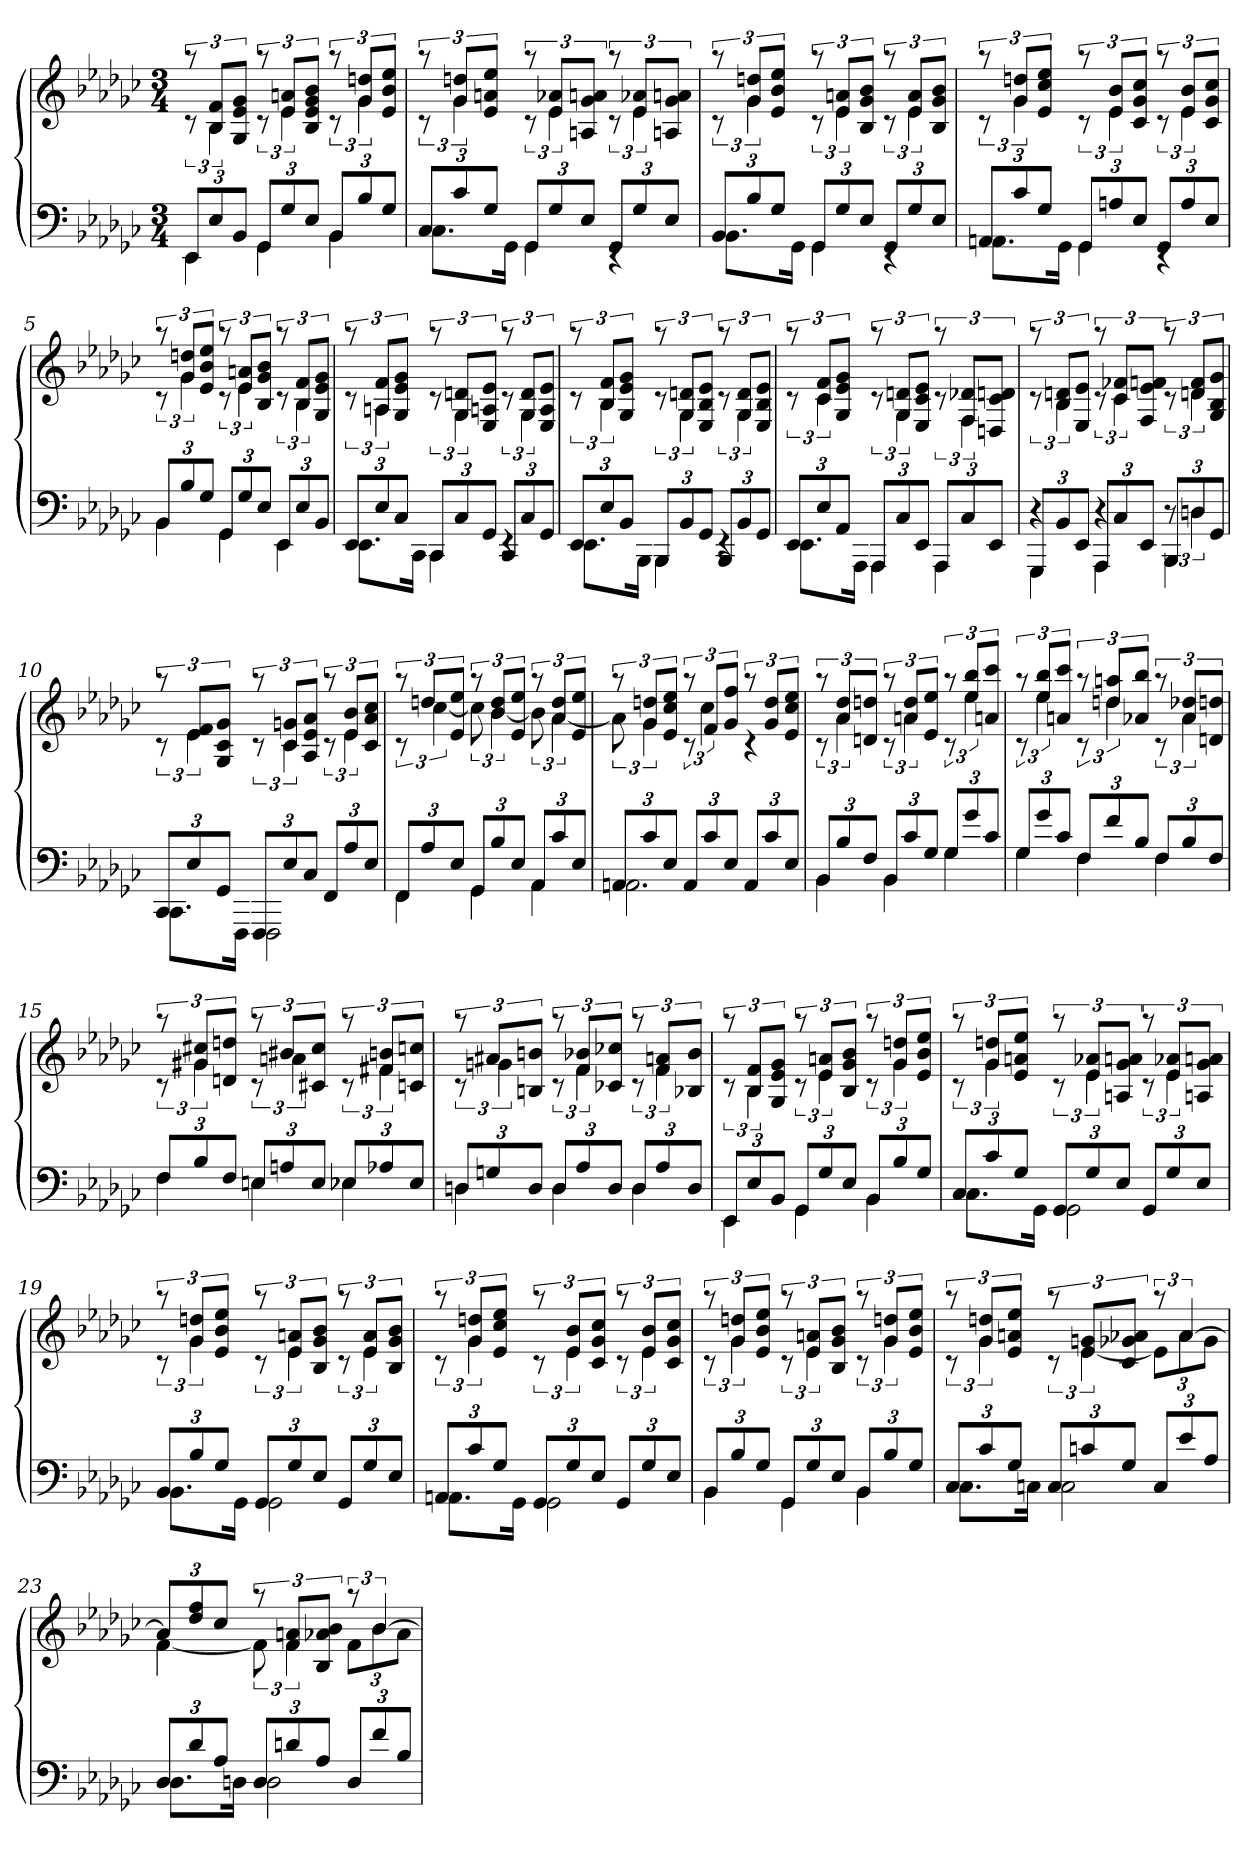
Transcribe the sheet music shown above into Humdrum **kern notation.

**kern	**kern
*part1	*part1
*staff2	*staff1
*clefF4	*clefG2
*k[b-e-a-d-g-c-]	*k[b-e-a-d-g-c-]
*e-:	*e-:
*M3/4	*M3/4
=1	=1
*^	*^
12EE-L	4EE-	12raa	12rc
12E-	.	12B- 12fL	6B-
12BB-J	.	12G- 12e- 12g-J	.
12GG-L	4GG-	12raa	12rc
12G-	.	12e- 12anL	6e-
12E-J	.	12B- 12e- 12g- 12b-J	.
12BB-L	4BB-	12raa	12rc
12B-	.	12g- 12ddnL	6g-
12G-J	.	12e- 12b- 12ee-J	.
=2	=2	=2	=2
12C-L	8.C-L	12raa	12rc
12c-	.	12g- 12ddnL	6g-
12G-J	.	12e- 12an 12ee-J	.
.	16GG-Jk	.	.
12GG-L	4GG-	12raa	12rc
12G-	.	12e- 12a-XL	6e-
12E-J	.	12An 12g- 12anJ	.
12GG-L	4rEE	12raa	12rc
12G-	.	12e- 12a-XL	6e-
12E-J	.	12An 12g- 12anJ	.
=3	=3	=3	=3
12BB-L	8.BB-L	12raa	12rc
12B-	.	12g- 12ddnL	6g-
12G-J	.	12e- 12b- 12ee-J	.
.	16GG-Jk	.	.
12GG-L	4GG-	12raa	12rc
12G-	.	12e- 12anL	6e-
12E-J	.	12B- 12g- 12b-J	.
12GG-L	4rEE	12raa	12rc
12G-	.	12e- 12aL	6e-
12E-J	.	12B- 12g- 12b-J	.
=4	=4	=4	=4
12AAnL	8.AAL	12raa	12rc
12c-	.	12g- 12ddnL	6g-
12G-J	.	12e- 12cc- 12ee-J	.
.	16GG-Jk	.	.
12GG-L	4GG-	12raa	12rc
12An	.	12e- 12b-L	6e-
12E-J	.	12c- 12g- 12cc-J	.
12GG-L	4rEE	12raa	12rc
12A	.	12e- 12b-L	6e-
12E-J	.	12c- 12g- 12cc-J	.
=5	=5	=5	=5
12BB-L	4BB-	12raa	12rc
12B-	.	12g- 12ddnL	6g-
12G-J	.	12e- 12b- 12ee-J	.
12GG-L	4GG-	12raa	12rc
12G-	.	12e- 12anL	6e-
12E-J	.	12B- 12g- 12b-J	.
12EE-L	4EE-	12raa	12rc
12E-	.	12B- 12fL	6B-
12BB-J	.	12G- 12e- 12g-J	.
=6	=6	=6	=6
12EE-L	8.EE-L	12raa	12rc
12E-	.	12An 12fL	6A
12C-J	.	12G- 12e- 12g-J	.
.	16CC-Jk	.	.
12CC-L	4CC-	12raa	12rc
12C-	.	12G- 12dnL	6G-
12GG-J	.	12E- 12An 12e-J	.
12CC-L	4rEE	12raa	12rc
12C-	.	12G- 12dL	6G-
12GG-J	.	12E- 12A 12e-J	.
=7	=7	=7	=7
12EE-L	8.EE-L	12raa	12rc
12E-	.	12B- 12fL	6B-
12BB-J	.	12G- 12e- 12g-J	.
.	16BBB-Jk	.	.
12BBB-L	4BBB-	12raa	12rc
12BB-	.	12G- 12dnL	6G-
12GG-J	.	12E- 12B- 12e-J	.
12BBB-L	4rEE	12raa	12rc
12BB-	.	12G- 12dL	6G-
12GG-J	.	12E- 12B- 12e-J	.
=8	=8	=8	=8
12EE-L	8.EE-L	12raa	12rc
12E-	.	12c- 12fL	6c-
12AA-J	.	12G- 12e- 12g-J	.
.	16AAA-Jk	.	.
12AAA-L	4AAA-	12raa	12rc
12C-	.	12G- 12dnL	6G-
12EE-J	.	12E- 12c- 12e-J	.
12AAA-L	4AAA-	12raa	12rc
12C-	.	12F 12d-XL	6F
12EE-J	.	12Dn 12c- 12dnJ	.
=9	=9	=9	=9
*	*^	*	*
12GGG-L	4GGG-	4r	12raa	12rc
12BB-	.	.	12B- 12dnL	6B-
12EE-J	.	.	12E- 12e-J	.
12AAA-L	4AAA-	4r	12raa	12rc
12C-	.	.	12c- 12f-XL	6c-
12EE-J	.	.	12F 12e- 12fnJ	.
12BBB-L	4BBB-	12r	12raa	12rc
12Dn	.	6D\	12dn 12fL	6d
12GG-J	.	.	12G- 12B- 12g-J	.
*	*v	*v	*	*
=10	=10	=10	=10
12CC-L	8.CC-L	12raa	12rc
12E-	.	12e- 12fL	6e-
12GG-J	.	12G- 12c- 12g-J	.
.	16FFFJk	.	.
12FFFL	2FFF	12raa	12rc
12E-	.	12c- 12gnL	6c-
12C-J	.	12A- 12e- 12a-J	.
12FFL	.	12raa	12rc
12A-	.	12e- 12b-L	6e-
12E-J	.	12c- 12a- 12cc-J	.
=11	=11	=11	=11
12FFL	4FF	12raa	12rc
12A-	.	12ddnL	[6cc-
12E-J	.	12e- 12ee-J	.
12GG-L	4GG-	12raa	12cc-]
12B-	.	12b- 12ddL	[6b-
12E-J	.	12e- 12ee-J	.
12AA-L	4AA-	12raa	12b-]
12c-	.	12a- 12ddL	[6a-
12E-J	.	12e- 12ee-J	.
=12	=12	=12	=12
12AAnL	2.AA	12raa	12a-]
12c-	.	12g- 12ddnL	6g-
12E-J	.	12e- 12cc- 12ee-J	.
12AAL	.	12raa	12rc
12c-	.	12fL	6cc-
12E-J	.	12g- 12ffJ	.
12AAL	.	12raa	4rc
12c-	.	12g- 12ddL	.
12E-J	.	12e- 12cc- 12ee-J	.
=13	=13	=13	=13
12BB-L	4BB-	12raa	12rc
12B-	.	12a- 12dd-L	6a-
12FJ	.	12dn 12ddnJ	.
12BB-L	4BB-	12raa	12rc
12c-	.	12an 12ddL	6a
12G-J	.	12e- 12ee-J	.
12G-L	4G-	12raa	12rc
12g-	.	12ee- 12bb-L	6ee-
12c-J	.	12an 12ccc-J	.
=14	=14	=14	=14
12G-L	4G-	12raa	12rc
12g-	.	12ee- 12bb-L	6ee-
12c-J	.	12an 12ccc-J	.
12FL	4F	12raa	12rc
12f	.	12ddn 12aanL	6dd
12B-J	.	12a-X 12bb-J	.
12FL	4F	12raa	12rc
12B-	.	12a- 12dd-XL	6a-
12FJ	.	12dn 12ddnJ	.
=15	=15	=15	=15
12FL	4F	12raa	12rc
12B-	.	12g#X 12cc#XL	6g#X
12FJ	.	12dn 12ddnJ	.
12EnL	4E	12raa	12rc
12An	.	12b#XL	6an
12EJ	.	12c#X 12cc#J	.
12E-XL	4E-X	12raa	12rc
12A-X	.	12f#X 12bnL	6f#X
12E-J	.	12cn 12ccnJ	.
=16	=16	=16	=16
12DnL	4D	12raa	12rc
12Gn	.	12a#XL	6gn
12DJ	.	12Bn 12bnJ	.
12DL	4D	12raa	12rc
12A-	.	12f 12b-XL	6f
12DJ	.	12c-X 12cc-XJ	.
12DL	4D	12raa	12rc
12A-	.	12f 12anL	6f
12DJ	.	12B-X 12b-J	.
=17	=17	=17	=17
12EE-L	4EE-	12raa	12rc
12E-	.	12B- 12fL	6B-
12BB-J	.	12G- 12e- 12g-J	.
12GG-L	4GG-	12raa	12rc
12G-	.	12e- 12anL	6e-
12E-J	.	12B- 12g- 12b-J	.
12BB-L	4BB-	12raa	12rc
12B-	.	12g- 12ddnL	6g-
12G-J	.	12e- 12b- 12ee-J	.
=18	=18	=18	=18
12C-L	8.C-L	12raa	12rc
12c-	.	12g- 12ddnL	6g-
12G-J	.	12e- 12an 12ee-J	.
.	16GG-Jk	.	.
12GG-L	2GG-	12raa	12rc
12G-	.	12e- 12a-XL	6e-
12E-J	.	12An 12g- 12anJ	.
12GG-L	.	12raa	12rc
12G-	.	12e- 12a-XL	6e-
12E-J	.	12An 12g- 12anJ	.
=19	=19	=19	=19
12BB-L	8.BB-L	12raa	12rc
12B-	.	12g- 12ddnL	6g-
12G-J	.	12e- 12b- 12ee-J	.
.	16GG-Jk	.	.
12GG-L	2GG-	12raa	12rc
12G-	.	12e- 12anL	6e-
12E-J	.	12B- 12g- 12b-J	.
12GG-L	.	12raa	12rc
12G-	.	12e- 12aL	6e-
12E-J	.	12B- 12g- 12b-J	.
=20	=20	=20	=20
12AAnL	8.AAL	12raa	12rc
12c-	.	12g- 12ddnL	6g-
12G-J	.	12e- 12cc- 12ee-J	.
.	16GG-Jk	.	.
12GG-L	2GG-	12raa	12rc
12G-	.	12e- 12b-L	6e-
12E-J	.	12c- 12g- 12cc-J	.
12GG-L	.	12raa	12rc
12G-	.	12e- 12b-L	6e-
12E-J	.	12c- 12g- 12cc-J	.
=21	=21	=21	=21
12BB-L	4BB-	12raa	12rc
12B-	.	12g- 12ddnL	6g-
12G-J	.	12e- 12b- 12ee-J	.
12GG-L	4GG-	12raa	12rc
12G-	.	12e- 12anL	6e-
12E-J	.	12B- 12g- 12b-J	.
12BB-L	4BB-	12raa	12rc
12B-	.	12g- 12ddnL	6g-
12G-J	.	12e- 12b- 12ee-J	.
=22	=22	=22	=22
12C-L	8.C-L	12raa	12rc
12c-	.	12g- 12ddnL	6g-
12G-J	.	12e- 12an 12ee-J	.
.	16CnJk	.	.
12CL	2C	12raa	12rc
12cn	.	12e- 12gnL	[6e-
12G-J	.	12c- 12g-X 12a-XJ	.
12CL	.	12raa	12e-L]
12e-	.	[6a-	12a-
12A-J	.	.	12g-J
=23	=23	=23	=23
12D-L	8.D-L	12a-L]	[4f
12d-	.	12dd- 12ff	.
12A-J	.	12cc-J	.
.	16DnJk	.	.
12DL	2D	12raa	12f]
12dn	.	12f 12anL	6f
12A-J	.	12B- 12a-X 12b-J	.
12DL	.	12raa	12fL
12f	.	[6b-	12b-
12B-J	.	.	12a-J
*v	*v	*	*
*	*v	*v
=	=
*-	*-
